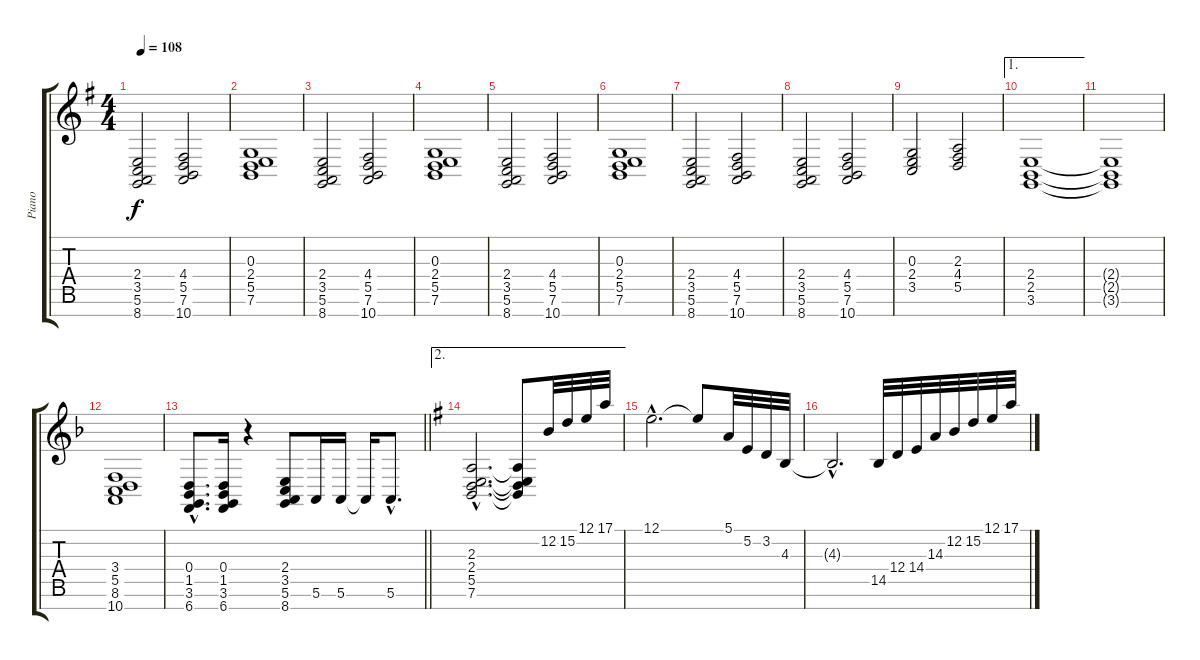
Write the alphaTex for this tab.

\track ("Piano" "Piano") {instrument brightacousticpiano}
\staff {score tabs}
\tuning (E4 B3 G3 D3 A2 E2 B1) {hide}
\ts (4 4)
\tempo 108
\clef g2
\ks eminor
(2.4 3.5 5.6 8.7).2{dy f} (4.4 5.5 7.6 10.7).2 |
(0.3 2.4 5.5 7.6).1 |
(2.4 3.5 5.6 8.7).2 (4.4 5.5 7.6 10.7).2 |
(0.3 2.4 5.5 7.6).1 |
(2.4 3.5 5.6 8.7).2 (4.4 5.5 7.6 10.7).2 |
(0.3 2.4 5.5 7.6).1 |
(2.4 3.5 5.6 8.7).2 (4.4 5.5 7.6 10.7).2 |
(2.4 3.5 5.6 8.7).2 (4.4 5.5 7.6 10.7).2 |
(0.3 2.4 3.5).2 (2.3 4.4 5.5).2 |
\ae 1
(2.4 2.5 3.6).1 |
(2.4{t} 2.5{t} 3.6{t}).1 |
\ks dminor
(3.4 5.5 8.6 10.7).1 |
\barLineRight lightlight
(0.4{hac} 1.5{hac} 3.6{hac} 6.7{hac}).8{d} (0.4 1.5 3.6 6.7).16 r.4 (2.4 3.5 5.6 8.7).8 5.6.16 5.6.16 5.6{t}.16 5.6{hac}.8{d} |
\ae 2
\ks eminor
(2.3{hac} 2.4{hac} 5.5{hac} 7.6{hac}).2{d} (2.3{t} 2.4{t} 5.5{t} 7.6{t}).8 12.2.32 15.2.32 12.1.32 17.1.32 |
12.1{hac}.2{d} 12.1{t}.8 5.1.32 5.2.32 3.2.32 4.3.32 |
4.3{hac t}.2{d} 14.5.32 12.4.32 14.4.32 14.3.32 12.2.32 15.2.32 12.1.32 17.1.32
